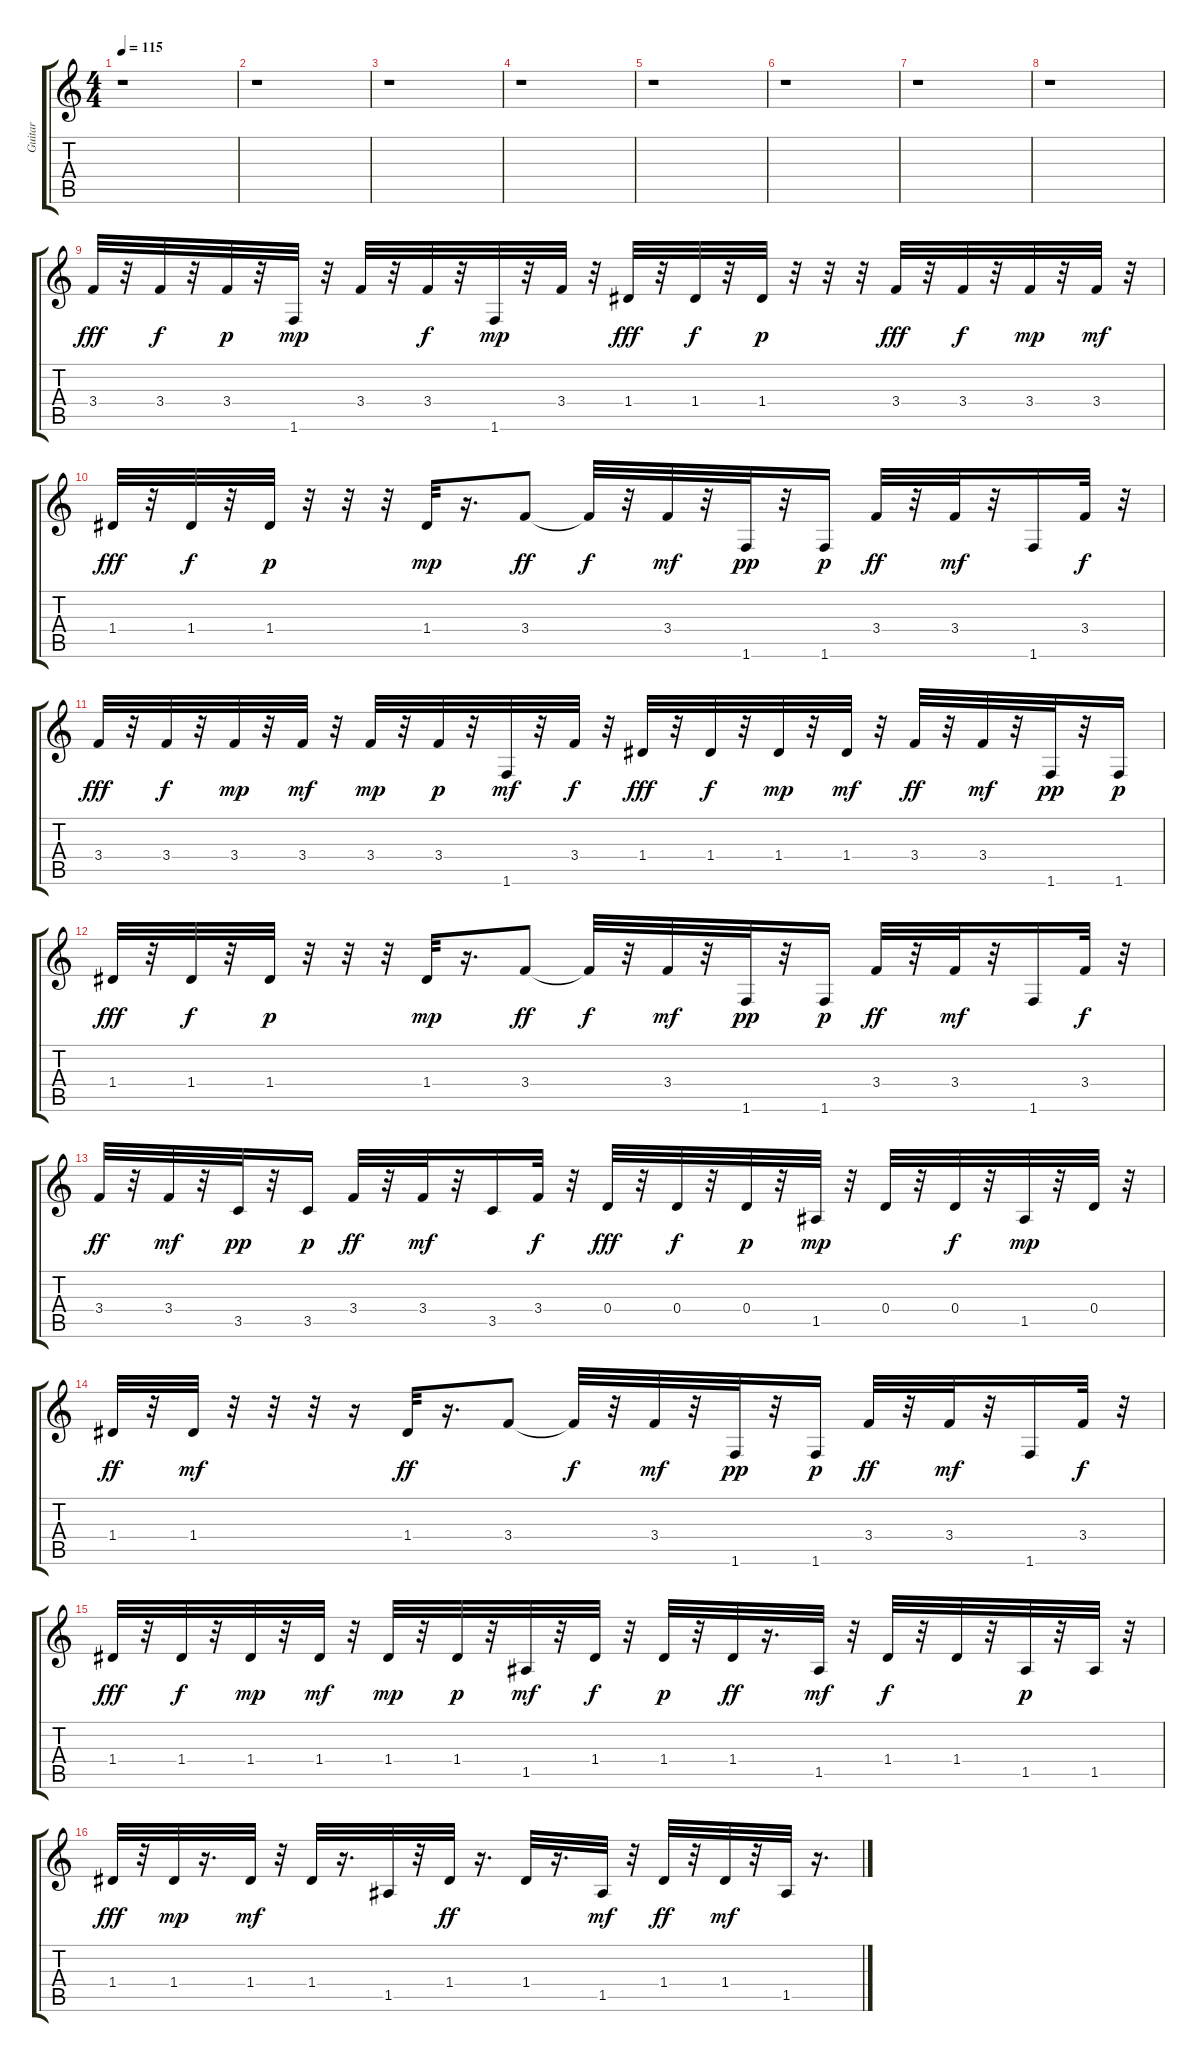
\track ("Guitar" "Guitar") {instrument electricguitarmuted}
\staff {score tabs}
\tuning (E4 B3 G3 D3 A2 E2) {hide}
\ts (4 4)
\tempo 115
\clef g2
\ks c
r.1{dy f} |
r.1 |
r.1 |
r.1 |
r.1 |
r.1 |
r.1 |
r.1 |
3.4.32{dy fff} r.32 3.4.32{dy f} r.32 3.4.32{dy p} r.32 1.6.32{dy mp} r.32 3.4.32 r.32 3.4.32{dy f} r.32 1.6.32{dy mp} r.32 3.4.32 r.32 1.4.32{dy fff} r.32 1.4.32{dy f} r.32 1.4.32{dy p} r.32 r.32 r.32 3.4.32{dy fff} r.32 3.4.32{dy f} r.32 3.4.32{dy mp} r.32 3.4.32{dy mf} r.32 |
1.4.32{dy fff} r.32 1.4.32{dy f} r.32 1.4.32{dy p} r.32 r.32 r.32 1.4.32{dy mp} r.16{d} 3.4.8{dy ff} 3.4{t}.32{dy f} r.32 3.4.32{dy mf} r.32 1.6.32{dy pp} r.32 1.6.16{dy p} 3.4.32{dy ff} r.32 3.4.32{dy mf} r.32 1.6.16 3.4.32{dy f} r.32 |
3.4.32{dy fff} r.32 3.4.32{dy f} r.32 3.4.32{dy mp} r.32 3.4.32{dy mf} r.32 3.4.32{dy mp} r.32 3.4.32{dy p} r.32 1.6.32{dy mf} r.32 3.4.32{dy f} r.32 1.4.32{dy fff} r.32 1.4.32{dy f} r.32 1.4.32{dy mp} r.32 1.4.32{dy mf} r.32 3.4.32{dy ff} r.32 3.4.32{dy mf} r.32 1.6.32{dy pp} r.32 1.6.16{dy p} |
1.4.32{dy fff} r.32 1.4.32{dy f} r.32 1.4.32{dy p} r.32 r.32 r.32 1.4.32{dy mp} r.16{d} 3.4.8{dy ff} 3.4{t}.32{dy f} r.32 3.4.32{dy mf} r.32 1.6.32{dy pp} r.32 1.6.16{dy p} 3.4.32{dy ff} r.32 3.4.32{dy mf} r.32 1.6.16 3.4.32{dy f} r.32 |
3.4.32{dy ff} r.32 3.4.32{dy mf} r.32 3.5.32{dy pp} r.32 3.5.16{dy p} 3.4.32{dy ff} r.32 3.4.32{dy mf} r.32 3.5.16 3.4.32{dy f} r.32 0.4.32{dy fff} r.32 0.4.32{dy f} r.32 0.4.32{dy p} r.32 1.5.32{dy mp} r.32 0.4.32 r.32 0.4.32{dy f} r.32 1.5.32{dy mp} r.32 0.4.32 r.32 |
1.4.32{dy ff} r.32 1.4.32{dy mf} r.32 r.32 r.32 r.16 1.4.32{dy ff} r.16{d} 3.4.8 3.4{t}.32{dy f} r.32 3.4.32{dy mf} r.32 1.6.32{dy pp} r.32 1.6.16{dy p} 3.4.32{dy ff} r.32 3.4.32{dy mf} r.32 1.6.16 3.4.32{dy f} r.32 |
1.4.32{dy fff} r.32 1.4.32{dy f} r.32 1.4.32{dy mp} r.32 1.4.32{dy mf} r.32 1.4.32{dy mp} r.32 1.4.32{dy p} r.32 1.5.32{dy mf} r.32 1.4.32{dy f} r.32 1.4.32{dy p} r.32 1.4.32{dy ff} r.16{d} 1.5.32{dy mf} r.32 1.4.32{dy f} r.32 1.4.32 r.32 1.5.32{dy p} r.32 1.5.32 r.32 |
1.4.32{dy fff} r.32 1.4.32{dy mp} r.16{d} 1.4.32{dy mf} r.32 1.4.32 r.16{d} 1.5.32 r.32 1.4.32{dy ff} r.16{d} 1.4.32 r.16{d} 1.5.32{dy mf} r.32 1.4.32{dy ff} r.32 1.4.32{dy mf} r.32 1.5.32 r.16{d}
